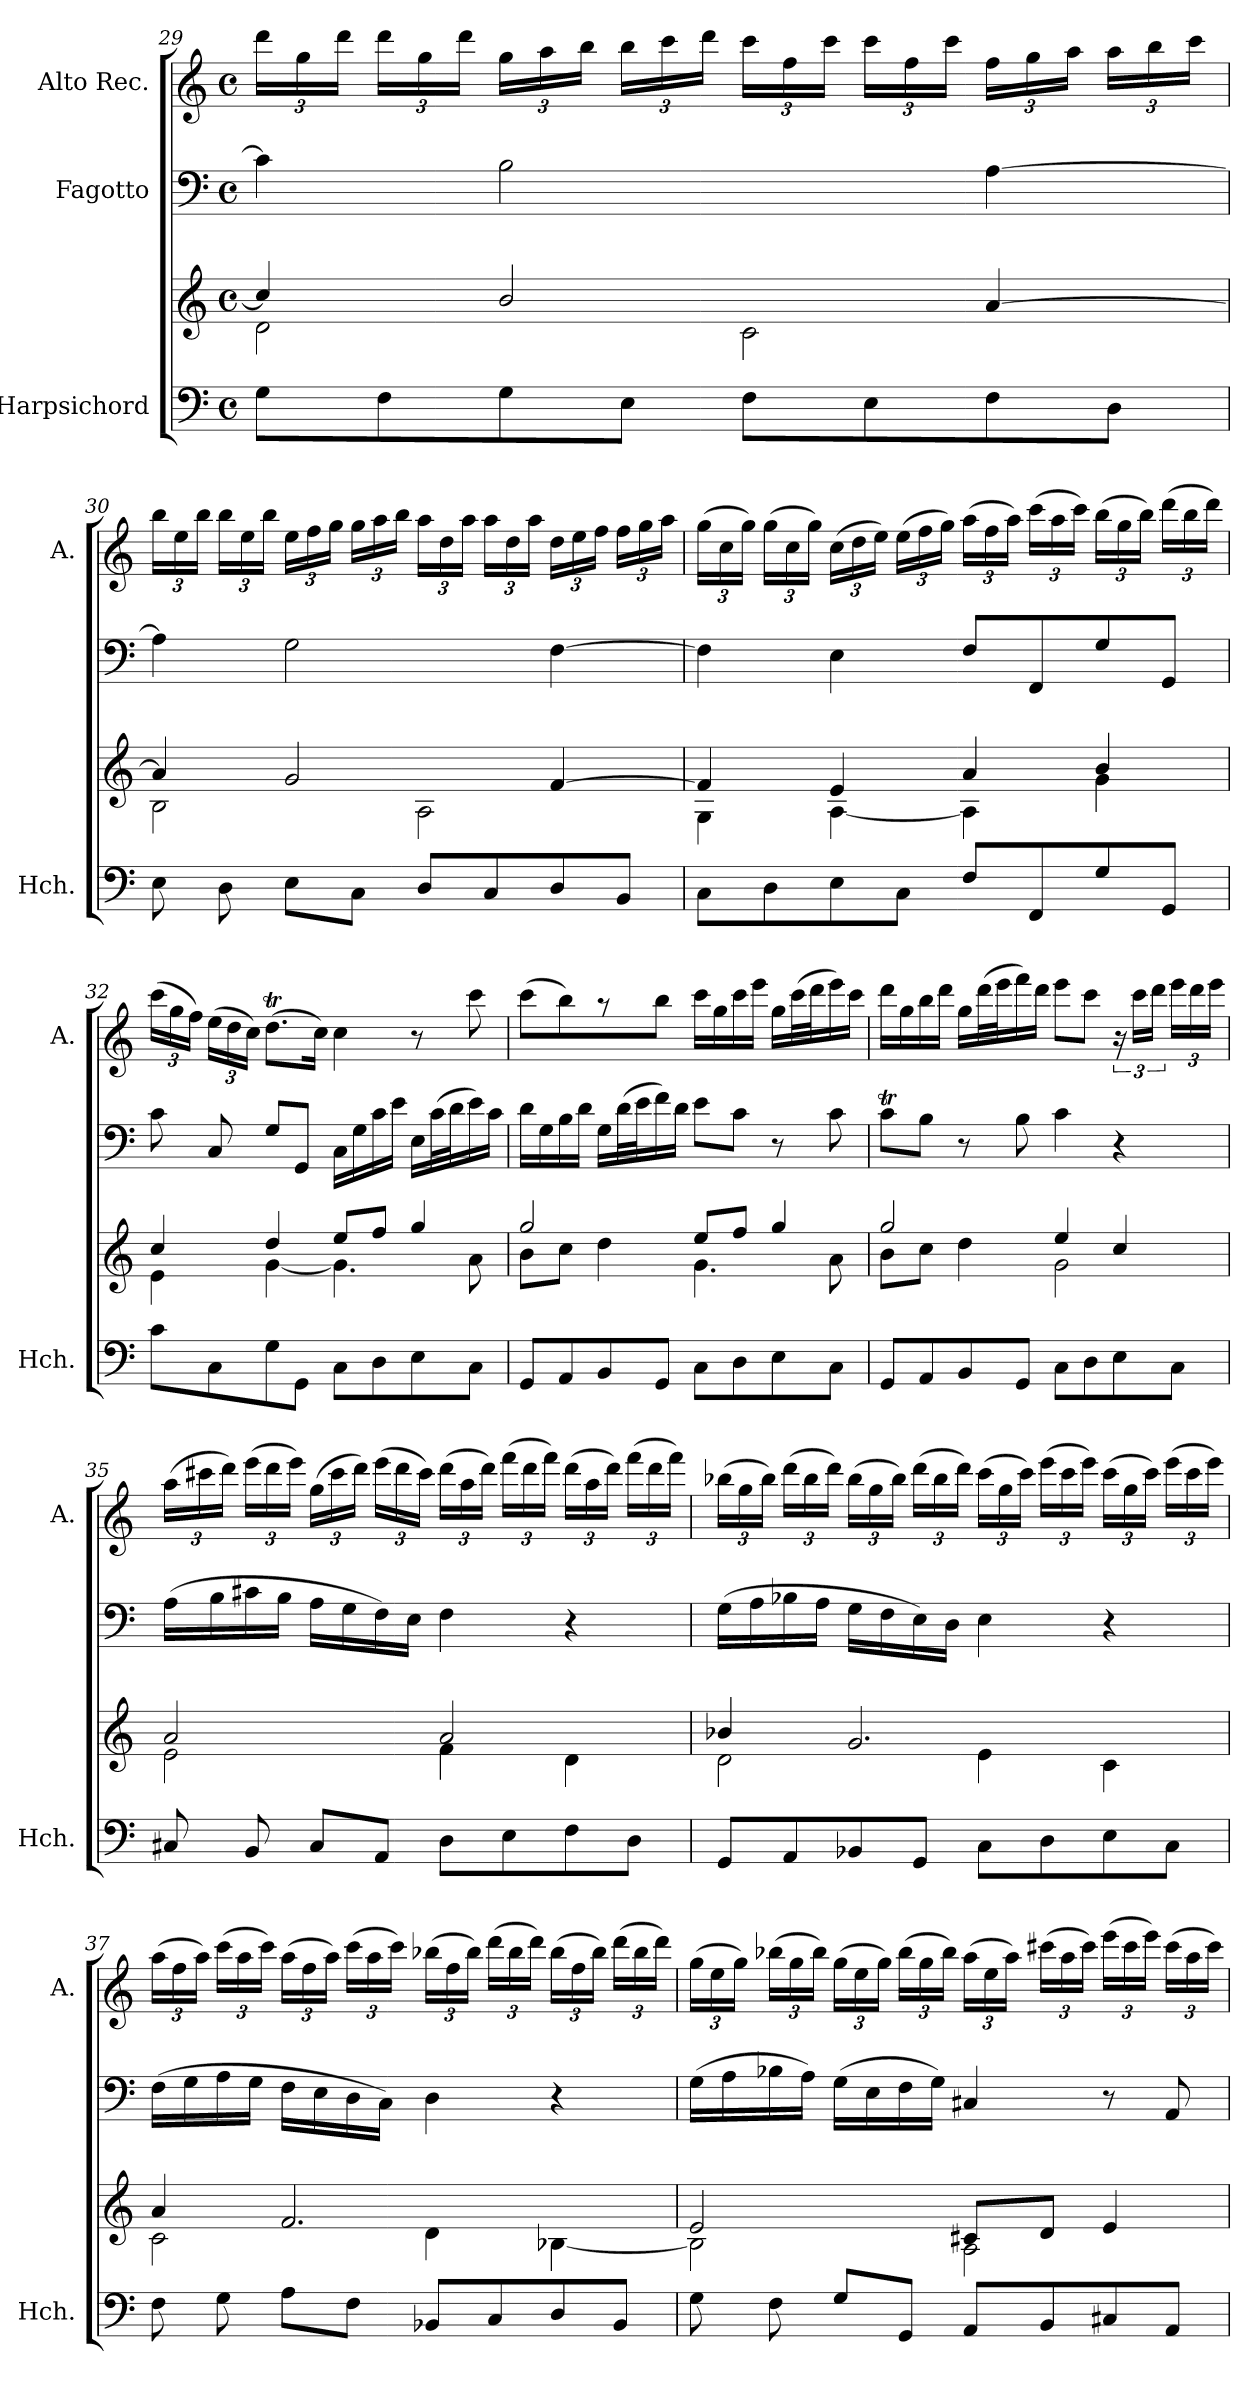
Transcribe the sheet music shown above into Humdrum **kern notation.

**kern	**kern	**kern	**kern
*part3	*part3	*part2	*part1
*staff4	*staff3	*staff2	*staff1
*I"Harpsichord	*	*I"Fagotto	*I"Alto Rec.
*I'Hch.	*	*	*I'A.
*clefF4	*clefG2	*clefF4	*clefG2
*k[]	*k[]	*k[]	*k[]
*M4/4	*M4/4	*M4/4	*M4/4
*met(c)	*met(c)	*met(c)	*met(c)
=29	=29	=29	=29
*	*^	*	*
*	*	*	*	*Xbrackettup
8G\L	4cc/]	2d\	4c\]	24ddd\LL
.	.	.	.	24gg\
.	.	.	.	24ddd\JJ
8F\	.	.	.	24ddd\LL
.	.	.	.	24gg\
.	.	.	.	24ddd\JJ
8G\	2b/	.	2B\	24gg\LL
.	.	.	.	24aa\
.	.	.	.	24bb\JJ
8E\J	.	.	.	24bb\LL
.	.	.	.	24ccc\
.	.	.	.	24ddd\JJ
8F\L	.	2c\	.	24ccc\LL
.	.	.	.	24ff\
.	.	.	.	24ccc\JJ
8E\	.	.	.	24ccc\LL
.	.	.	.	24ff\
.	.	.	.	24ccc\JJ
8F\	[4a/	.	[4A\	24ff\LL
.	.	.	.	24gg\
.	.	.	.	24aa\JJ
8D\J	.	.	.	24aa\LL
.	.	.	.	24bb\
.	.	.	.	24ccc\JJ
=30	=30	=30	=30	=30
8E\	4a/]	2B\	4A\]	24bb\LL
.	.	.	.	24ee\
.	.	.	.	24bb\JJ
8D\	.	.	.	24bb\LL
.	.	.	.	24ee\
.	.	.	.	24bb\JJ
8E\L	2g/	.	2G\	24ee\LL
.	.	.	.	24ff\
.	.	.	.	24gg\JJ
8C\J	.	.	.	24gg\LL
.	.	.	.	24aa\
.	.	.	.	24bb\JJ
8D/L	.	2A\	.	24aa\LL
.	.	.	.	24dd\
.	.	.	.	24aa\JJ
8C/	.	.	.	24aa\LL
.	.	.	.	24dd\
.	.	.	.	24aa\JJ
8D/	[4f/	.	[4F\	24dd\LL
.	.	.	.	24ee\
.	.	.	.	24ff\JJ
8BB/J	.	.	.	24ff\LL
.	.	.	.	24gg\
.	.	.	.	24aa\JJ
!!LO:PB:g=z
=31	=31	=31	=31	=31
8C\L	4f/]	4G\	4F\]	(24gg\LL
.	.	.	.	24cc\
.	.	.	.	24gg\JJ)
8D\	.	.	.	(24gg\LL
.	.	.	.	24cc\
.	.	.	.	24gg\JJ)
8E\	4e/	[4A\	4E\	(24cc\LL
.	.	.	.	24dd\
.	.	.	.	24ee\JJ)
8C\J	.	.	.	(24ee\LL
.	.	.	.	24ff\
.	.	.	.	24gg\JJ)
8F/L	4a/	4A\]	8F/L	(24aa\LL
.	.	.	.	24ff\
.	.	.	.	24aa\JJ)
8FF/	.	.	8FF/	(24ccc\LL
.	.	.	.	24aa\
.	.	.	.	24ccc\JJ)
8G/	4b/	4g\	8G/	(24bb\LL
.	.	.	.	24gg\
.	.	.	.	24bb\JJ)
8GG/J	.	.	8GG/J	(24ddd\LL
.	.	.	.	24bb\
.	.	.	.	24ddd\JJ)
=32	=32	=32	=32	=32
8c\L	4cc/	4e\	8c\	(24ccc\LL
.	.	.	.	24gg\
.	.	.	.	24ff\JJ)
8C\	.	.	8C/	(24ee\LL
.	.	.	.	24dd\
.	.	.	.	24cc\JJ)
8G\	4dd/	[4g\	8G/L	(8.ddT\L
8GG\J	.	.	8GG/J	.
.	.	.	.	16cc\Jk)
8C\L	8ee/L	4.g\]	16C\LL	4cc\
.	.	.	16G\	.
8D\	8ff/J	.	16c\	.
.	.	.	16e\JJ	.
8E\	4gg/	.	16E\LL	8r
.	.	.	(32c\L	.
.	.	.	32d\J	.
8C\J	.	8a\	16e\)	8ccc\
.	.	.	16c\JJ	.
=33	=33	=33	=33	=33
8GG/L	2gg/	8b\L	16d\LL	(>8ccc\L
.	.	.	16G\	.
8AA/	.	8cc\J	16B\	8bb\)
.	.	.	16d\JJ	.
8BB/	.	4dd\	16G\LL	8r
.	.	.	(32d\L	.
.	.	.	32e\J	.
8GG/J	.	.	16f\)	8bb\J
.	.	.	16d\JJ	.
8C\L	8ee/L	4.g\	8e\L	16ccc\LL
.	.	.	.	16gg\
8D\	8ff/J	.	8c\J	16ccc\
.	.	.	.	16eee\JJ
8E\	4gg/	.	8r	16gg\LL
.	.	.	.	(>32ccc\L
.	.	.	.	32ddd\J
8C\J	.	8a\	8c\	16eee\)
.	.	.	.	16ccc\JJ
!!LO:LB:g=z
=34	=34	=34	=34	=34
8GG/L	2gg/	8b\L	8cT\L	16ddd\LL
.	.	.	.	16gg\
8AA/	.	8cc\J	8B\J	16bb\
.	.	.	.	16ddd\JJ
8BB/	.	4dd\	8r	16gg\LL
.	.	.	.	(32ddd\L
.	.	.	.	32eee\J
8GG/J	.	.	8B\	16fff\)
.	.	.	.	16ddd\JJ
8C\L	4ee/	2g\	4c\	8eee\L
8D\	.	.	.	8ccc\J
*	*	*	*	*brackettup
8E\	4cc/	.	4r	24r
.	.	.	.	24ccc\LL
.	.	.	.	24ddd\JJ
*	*	*	*	*Xbrackettup
8C\J	.	.	.	24eee\LL
.	.	.	.	24ddd\
.	.	.	.	24eee\JJ
=35	=35	=35	=35	=35
8C#X/	2a/	2e\	(>16A\LL	(24aa\LL
.	.	.	.	24ccc#X\
.	.	.	16B\	.
.	.	.	.	24ddd\JJ)
8BB/	.	.	16c#X\	(24eee\LL
.	.	.	.	24ddd\
.	.	.	16B\JJ	.
.	.	.	.	24eee\JJ)
8C#/L	.	.	16A\LL	(24gg\LL
.	.	.	.	24ccc#\
.	.	.	16G\	.
.	.	.	.	24ddd\JJ)
8AA/J	.	.	16F\)	(24eee\LL
.	.	.	.	24ddd\
.	.	.	16E\JJ	.
.	.	.	.	24ccc#\JJ)
8D\L	2a/	4f\	4F\	(24ddd\LL
.	.	.	.	24aa\
.	.	.	.	24ddd\JJ)
8E\	.	.	.	(24fff\LL
.	.	.	.	24ddd\
.	.	.	.	24fff\JJ)
8F\	.	4d\	4r	(24ddd\LL
.	.	.	.	24aa\
.	.	.	.	24ddd\JJ)
8D\J	.	.	.	(24fff\LL
.	.	.	.	24ddd\
.	.	.	.	24fff\JJ)
=36	=36	=36	=36	=36
8GG/L	4b-X/	2d\	(16G\LL	(24bb-X\LL
.	.	.	.	24gg\
.	.	.	16A\	.
.	.	.	.	24bb-\JJ)
8AA/	.	.	16B-X\	(24ddd\LL
.	.	.	.	24bb-\
.	.	.	16A\JJ	.
.	.	.	.	24ddd\JJ)
8BB-X/	2.g/	.	16G\LL	(24bb-\LL
.	.	.	.	24gg\
.	.	.	16F\	.
.	.	.	.	24bb-\JJ)
8GG/J	.	.	16E\)	(24ddd\LL
.	.	.	.	24bb-\
.	.	.	16D\JJ	.
.	.	.	.	24ddd\JJ)
8C\L	.	4e\	4E\	(24ccc\LL
.	.	.	.	24gg\
.	.	.	.	24ccc\JJ)
8D\	.	.	.	(24eee\LL
.	.	.	.	24ccc\
.	.	.	.	24eee\JJ)
8E\	.	4c\	4r	(24ccc\LL
.	.	.	.	24gg\
.	.	.	.	24ccc\JJ)
8C\J	.	.	.	(24eee\LL
.	.	.	.	24ccc\
.	.	.	.	24eee\JJ)
!!LO:LB:g=z
=37	=37	=37	=37	=37
8F\	4a/	2c\	(16F\LL	(24aa\LL
.	.	.	.	24ff\
.	.	.	16G\	.
.	.	.	.	24aa\JJ)
8G\	.	.	16A\	(24ccc\LL
.	.	.	.	24aa\
.	.	.	16G\JJ	.
.	.	.	.	24ccc\JJ)
8A\L	2.f/	.	16F\LL	(24aa\LL
.	.	.	.	24ff\
.	.	.	16E\	.
.	.	.	.	24aa\JJ)
8F\J	.	.	16D\	(24ccc\LL
.	.	.	.	24aa\
.	.	.	16C\JJ)	.
.	.	.	.	24ccc\JJ)
8BB-X/L	.	4d\	4D\	(24bb-X\LL
.	.	.	.	24ff\
.	.	.	.	24bb-\JJ)
8C/	.	.	.	(24ddd\LL
.	.	.	.	24bb-\
.	.	.	.	24ddd\JJ)
8D/	.	[4B-X\	4r	(24bb-\LL
.	.	.	.	24ff\
.	.	.	.	24bb-\JJ)
8BB-/J	.	.	.	(24ddd\LL
.	.	.	.	24bb-\
.	.	.	.	24ddd\JJ)
=38	=38	=38	=38	=38
8G\	2e/	2B-\]	(16G\LL	(24gg\LL
.	.	.	.	24ee\
.	.	.	16A\	.
.	.	.	.	24gg\JJ)
8F\	.	.	16B-X\	(24bb-X\LL
.	.	.	.	24gg\
.	.	.	16A\JJ)	.
.	.	.	.	24bb-\JJ)
8G/L	.	.	(16G\LL	(24gg\LL
.	.	.	.	24ee\
.	.	.	16E\	.
.	.	.	.	24gg\JJ)
8GG/J	.	.	16F\	(24bb-\LL
.	.	.	.	24gg\
.	.	.	16G\JJ)	.
.	.	.	.	24bb-\JJ)
8AA/L	8c#X/L	2A\	4C#X/	(24aa\LL
.	.	.	.	24ee\
.	.	.	.	24aa\JJ)
8BB/	8d/J	.	.	(24ccc#X\LL
.	.	.	.	24aa\
.	.	.	.	24ccc#\JJ)
8C#X/	4e/	.	8r	(24eee\LL
.	.	.	.	24ccc#\
.	.	.	.	24eee\JJ)
8AA/J	.	.	8AA/	(24ccc#\LL
.	.	.	.	24aa\
.	.	.	.	24ccc#\JJ)
*	*v	*v	*	*
=	=	=	=
*-	*-	*-	*-
